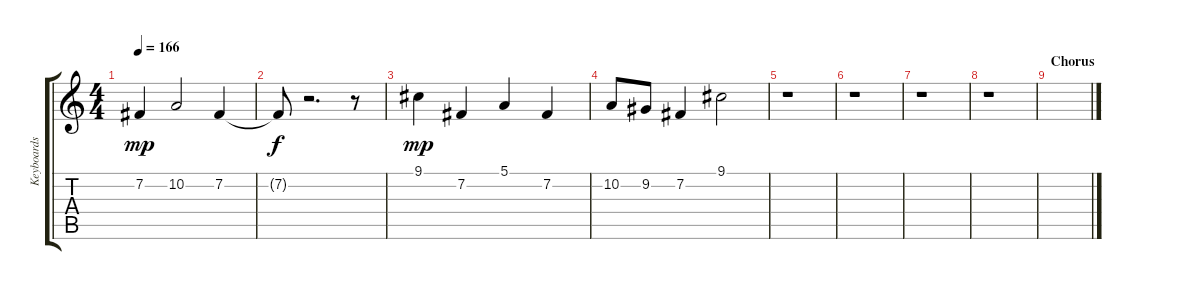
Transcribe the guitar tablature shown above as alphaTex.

\track ("Keyboards" "Keyboards") {instrument musicbox}
\staff {score tabs}
\tuning (E4 B3 G3 D3 A2 E2) {hide}
\ts (4 4)
\tempo 166
\clef g2
\ks c
7.2.4{dy mp} 10.2.2 7.2.4 |
7.2{t}.8{dy f} r.2{d} r.8 |
9.1.4{dy mp} 7.2.4 5.1.4 7.2.4 |
10.2.8 9.2.8 7.2.4 9.1.2 |
r.1 |
r.1 |
r.1 |
r.1 |
\section ("" "Chorus")
